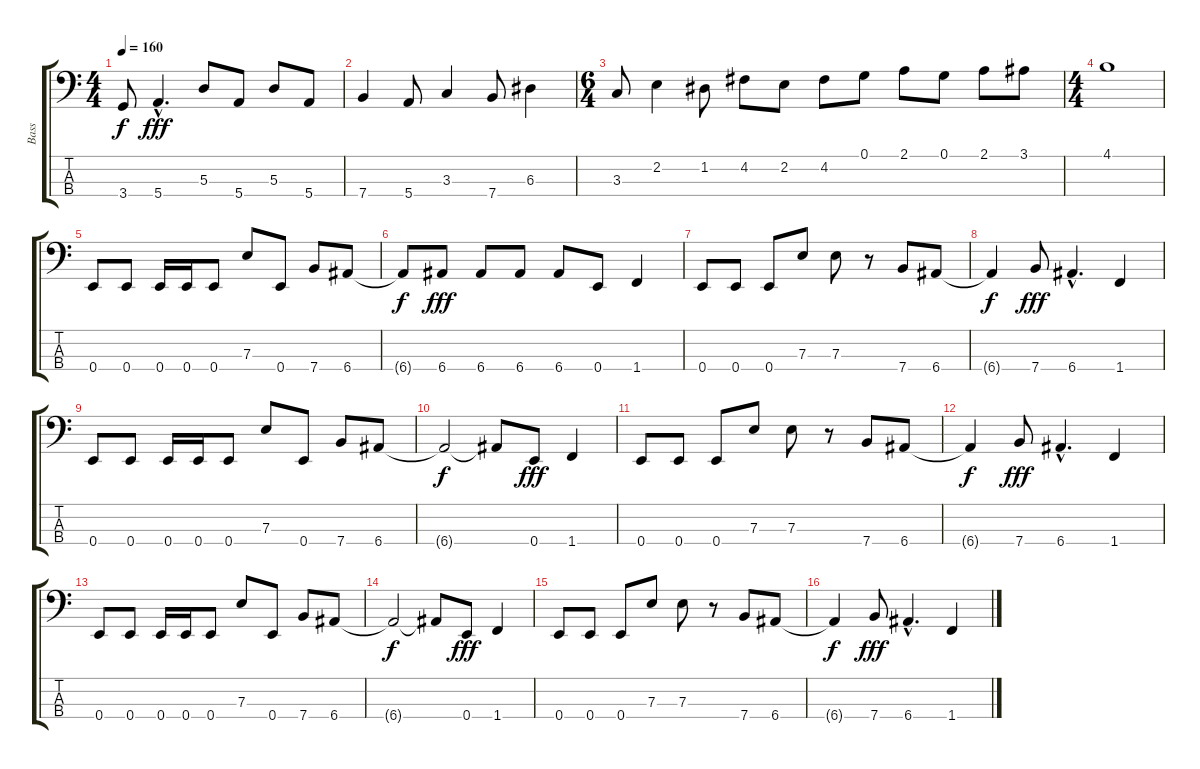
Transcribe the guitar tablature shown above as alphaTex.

\track ("Bass                " "Bass      ") {instrument electricbasspick}
\staff {score tabs}
\tuning (G2 D2 A1 E1) {hide}
\ts (4 4)
\tempo 160
\clef f4
\ks c
3.4{t}.8{dy f} 5.4{hac}.4{d dy fff} 5.3.8 5.4.8 5.3.8 5.4.8 |
7.4.4 5.4.8 3.3.4 7.4.8 6.3.4 |
\ts (6 4)
3.3.8 2.2.4 1.2.8 4.2.8 2.2.8 4.2.8 0.1.8 2.1.8 0.1.8 2.1.8 3.1.8 |
\ts (4 4)
4.1.1 |
0.4.8 0.4.8 0.4.16 0.4.16 0.4.8 7.3.8 0.4.8 7.4.8 6.4.8 |
6.4{t}.8{dy f} 6.4.8{dy fff} 6.4.8 6.4.8 6.4.8 0.4.8 1.4.4 |
0.4.8 0.4.8 0.4.8 7.3.8 7.3.8 r.8 7.4.8 6.4.8 |
6.4{t}.4{dy f} 7.4.8{dy fff} 6.4{hac}.4{d} 1.4.4 |
0.4.8 0.4.8 0.4.16 0.4.16 0.4.8 7.3.8 0.4.8 7.4.8 6.4.8 |
6.4{t}.2{dy f} 6.4{t}.8 0.4.8{dy fff} 1.4.4 |
0.4.8 0.4.8 0.4.8 7.3.8 7.3.8 r.8 7.4.8 6.4.8 |
6.4{t}.4{dy f} 7.4.8{dy fff} 6.4{hac}.4{d} 1.4.4 |
0.4.8 0.4.8 0.4.16 0.4.16 0.4.8 7.3.8 0.4.8 7.4.8 6.4.8 |
6.4{t}.2{dy f} 6.4{t}.8 0.4.8{dy fff} 1.4.4 |
0.4.8 0.4.8 0.4.8 7.3.8 7.3.8 r.8 7.4.8 6.4.8 |
6.4{t}.4{dy f} 7.4.8{dy fff} 6.4{hac}.4{d} 1.4.4
